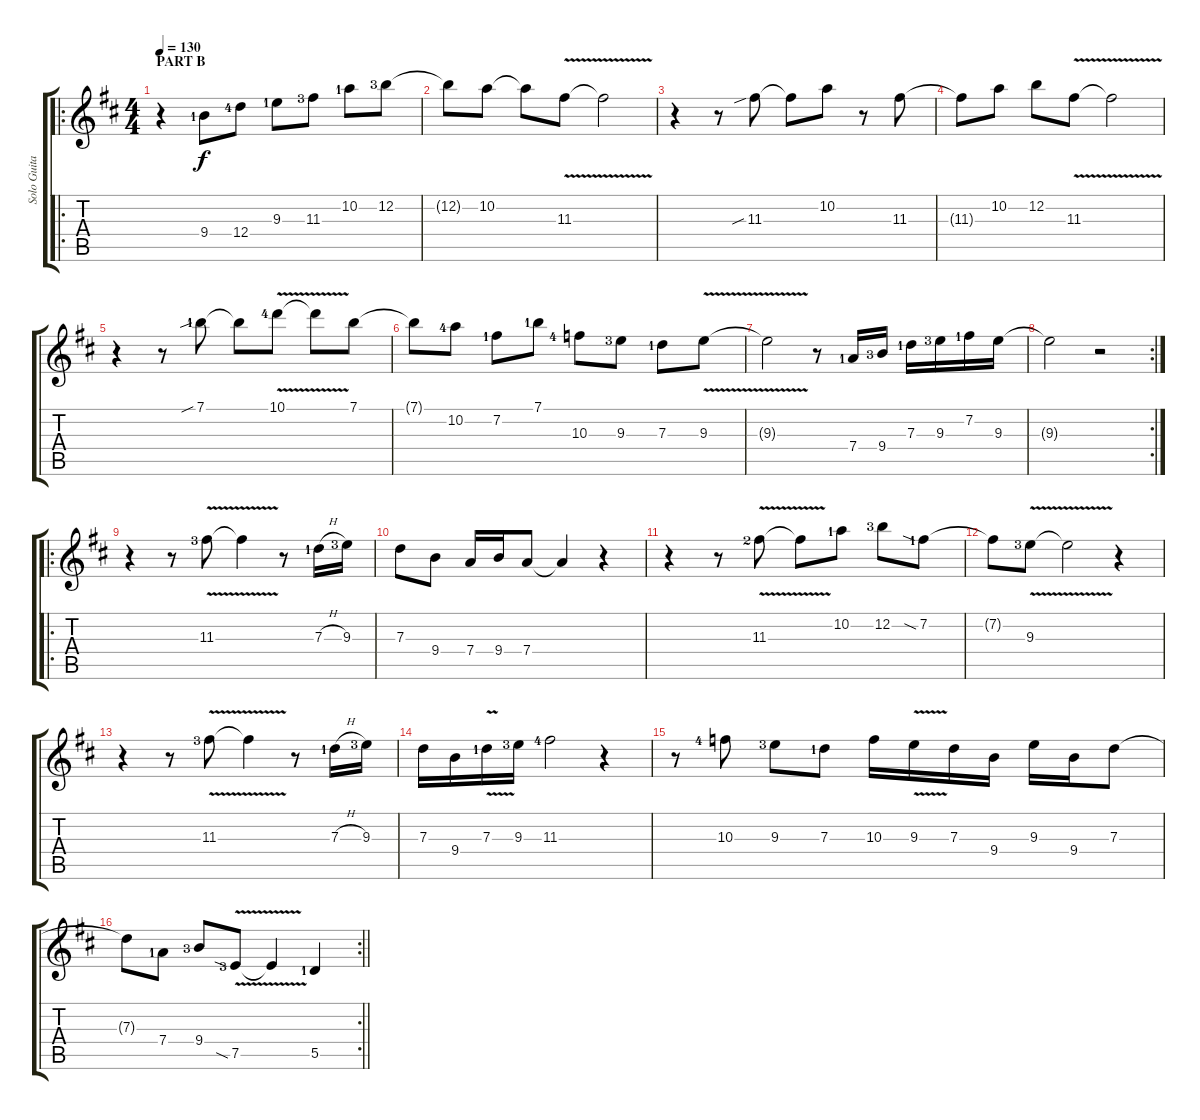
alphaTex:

\track ("Solo Guitar" "Solo Guita") {instrument distortionguitar}
\staff {score tabs}
\tuning (E4 B3 G3 D3 A2 E2) {hide}
\ro
\ts (4 4)
\section ("" "PART B")
\tempo 130
\clef g2
\ks d
r.4{dy f} 9.4{lf 2}.8 12.4{lf 5}.8 9.3{lf 2}.8 11.3{lf 4}.8 10.2{lf 2}.8 12.2{lf 4}.8 |
12.2{t}.8 10.2.8 10.2{t}.8 11.3{v}.8 11.3{t}.2 |
r.4 r.8 11.3{sib}.8 11.3{t}.8 10.2.8 r.8 11.3.8 |
11.3{t}.8 10.2.8 12.2.8 11.3{v}.8 11.3{t}.2 |
r.4 r.8 7.1{sib lf 2}.8 7.1{t}.8 10.1{v lf 5}.8 10.1{t}.8 7.1.8 |
7.1{t}.8 10.2{lf 5}.8 7.2{lf 2}.8 7.1{lf 2}.8 10.3{lf 5}.8 9.3{lf 4}.8 7.3{lf 2}.8 9.3{v}.8 |
9.3{t}.2 r.8 7.4{lf 2}.16 9.4{lf 4}.16 7.3{lf 2}.16 9.3{lf 4}.16 7.2{lf 2}.16 9.3.16 |
\rc 2
9.3{t}.2 r.2 |
\ro
r.4 r.8 11.3{v lf 4}.8 11.3{t}.4 r.8 7.3{h lf 2}.16 9.3{lf 4}.16 |
7.3.8 9.4.8 7.4.16 9.4.16 7.4.8 7.4{t}.4 r.4 |
r.4 r.8 11.3{v lf 3}.8 11.3{t}.8 10.2{lf 2}.8 12.2{lf 4}.8 7.2{sia lf 2}.8 |
7.2{t}.8 9.3{v lf 4}.8 9.3{t}.2 r.4 |
r.4 r.8 11.3{v lf 4}.8 11.3{t}.4 r.8 7.3{h lf 2}.16 9.3{lf 4}.16 |
7.3.16 9.4.16 7.3{v lf 2}.16 9.3{lf 4}.16 11.3{lf 5}.2 r.4 |
r.8 10.3{lf 5}.8 9.3{lf 4}.8 7.3{lf 2}.8 10.3.16 9.3{v}.16 7.3.16 9.4.16 9.3.16 9.4.16 7.3.8 |
\rc 2
\barLineRight lightlight
7.3{t}.8 7.4{lf 2}.8 9.4{lf 4}.8 7.5{v sia lf 4}.8 7.5{t}.4 5.5{lf 2}.4
